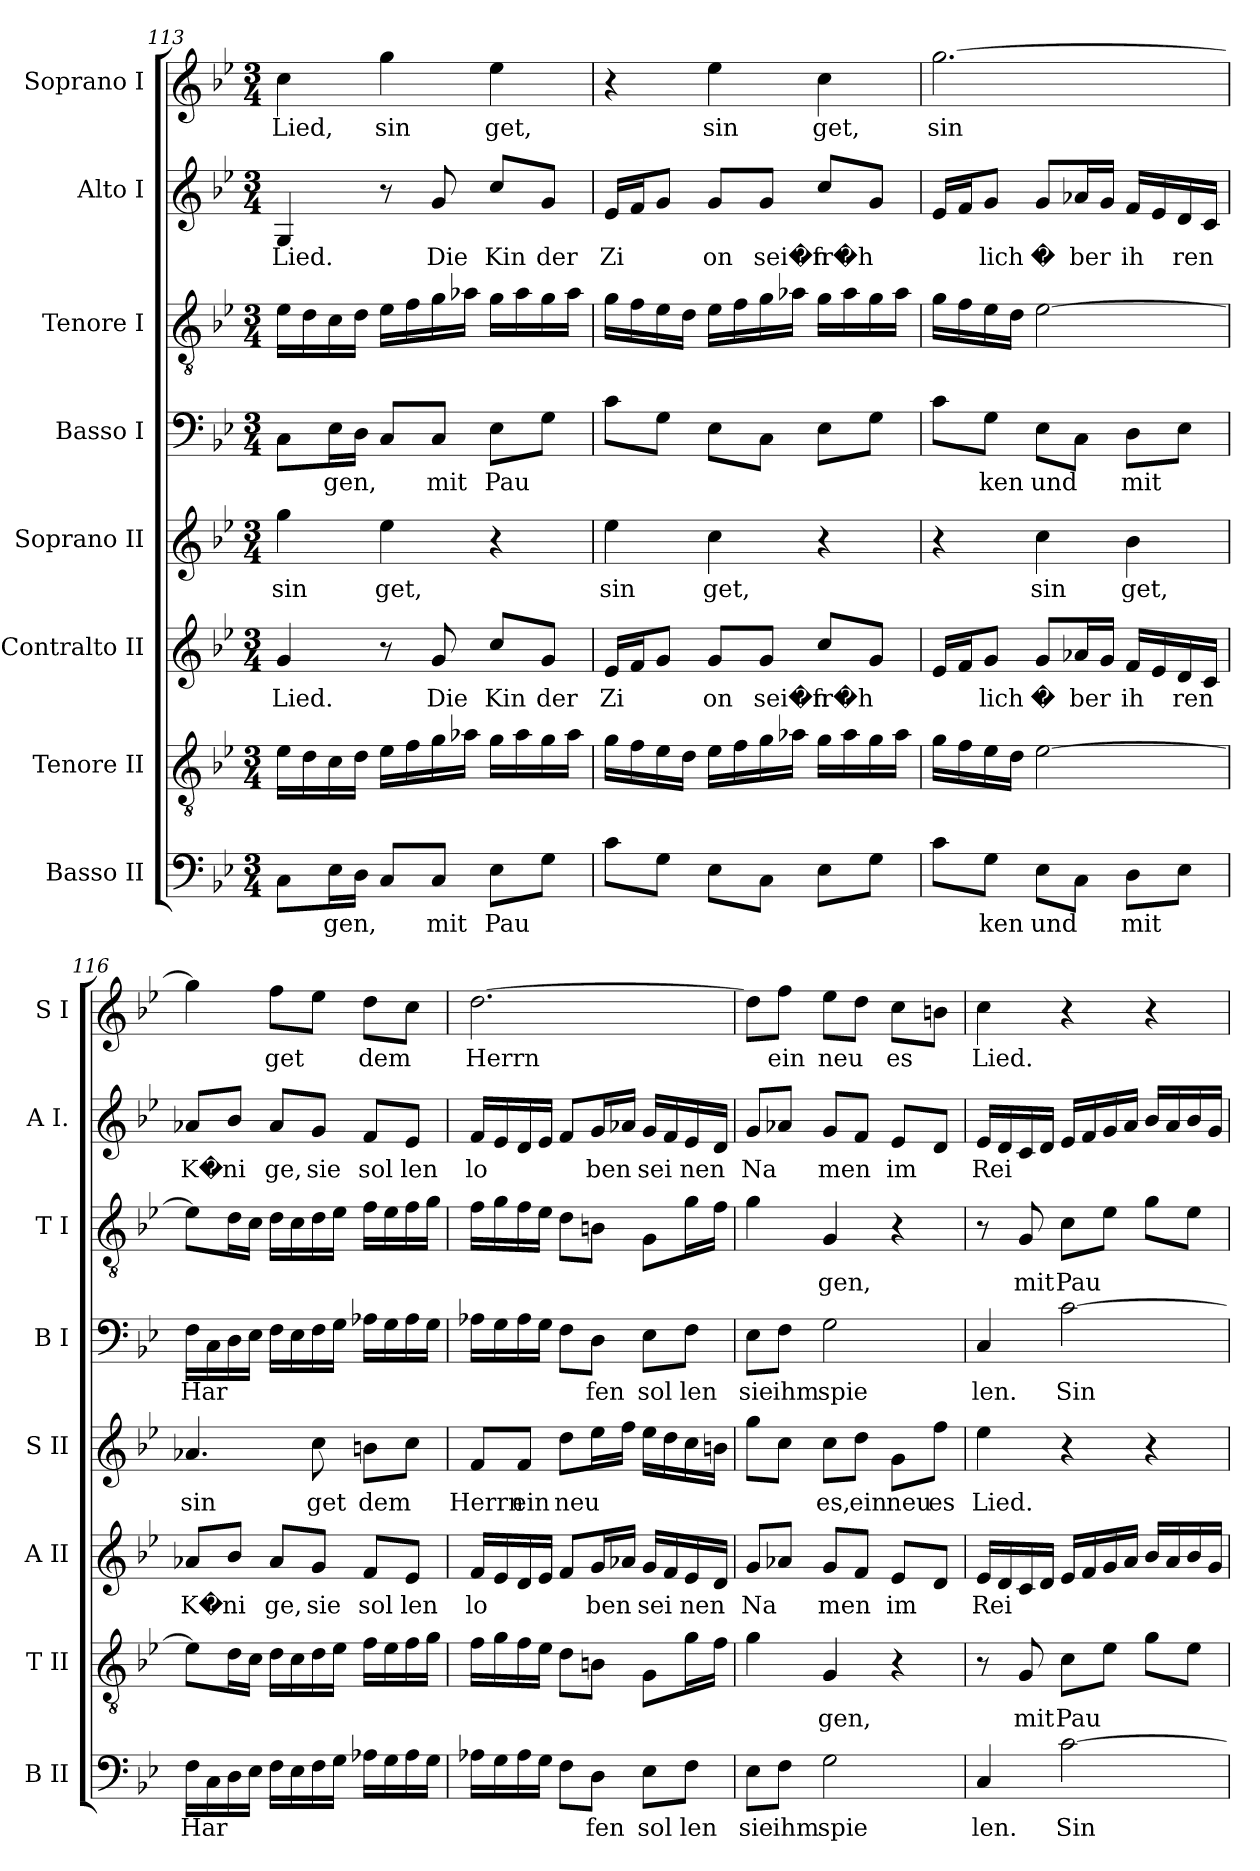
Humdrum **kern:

**kern	**text	**kern	**text	**kern	**text	**kern	**text	**kern	**text	**kern	**text	**kern	**text	**kern	**text
*part8	*part8	*part7	*part7	*part6	*part6	*part5	*part5	*part4	*part4	*part3	*part3	*part2	*part2	*part1	*part1
*staff8	*staff8	*staff7	*staff7	*staff6	*staff6	*staff5	*staff5	*staff4	*staff4	*staff3	*staff3	*staff2	*staff2	*staff1	*staff1
*I"Basso II	*	*I"Tenore II	*	*I"Contralto II	*	*I"Soprano II	*	*I"Basso I	*	*I"Tenore I	*	*I"Alto I	*	*I"Soprano I	*
*I'B II	*	*I'T II	*	*I'A II	*	*I'S II	*	*I'B I	*	*I'T I	*	*I'A I.	*	*I'S I	*
!!LO:PB:g=z
*clefF4	*	*clefGv2	*	*clefG2	*	*clefG2	*	*clefF4	*	*clefGv2	*	*clefG2	*	*clefG2	*
*k[b-e-]	*	*k[b-e-]	*	*k[b-e-]	*	*k[b-e-]	*	*k[b-e-]	*	*k[b-e-]	*	*k[b-e-]	*	*k[b-e-]	*
*M3/4	*	*M3/4	*	*M3/4	*	*M3/4	*	*M3/4	*	*M3/4	*	*M3/4	*	*M3/4	*
=113	=113	=113	=113	=113	=113	=113	=113	=113	=113	=113	=113	=113	=113	=113	=113
!	!	!	!	!	!LO:LY:b	!	!LO:LY:b	!	!	!	!	!	!LO:LY:b	!	!LO:LY:b
8C\L	.	16e-\LL	.	4g/	Lied.	4gg\	sin	8C\L	.	16e-\LL	.	4G/	Lied.	4cc\	Lied,
.	.	16d\	.	.	.	.	.	.	.	16d\	.	.	.	.	.
!	!LO:LY:b	!	!	!	!	!	!	!	!LO:LY:b	!	!	!	!	!	!
16E-\L	gen,	16c\	.	.	.	.	.	16E-\L	gen,	16c\	.	.	.	.	.
16D\JJ	.	16d\JJ	.	.	.	.	.	16D\JJ	.	16d\JJ	.	.	.	.	.
!	!	!	!	!	!	!	!LO:LY:b	!	!	!	!	!	!	!	!LO:LY:b
8C/L	.	16e-\LL	.	8r	.	4ee-\	get,	8C/L	.	16e-\LL	.	8r	.	4gg\	sin
.	.	16f\	.	.	.	.	.	.	.	16f\	.	.	.	.	.
!	!LO:LY:b	!	!	!	!LO:LY:b	!	!	!	!LO:LY:b	!	!	!	!LO:LY:b	!	!
8C/J	mit	16g\	.	8g/	Die	.	.	8C/J	mit	16g\	.	8g/	Die	.	.
.	.	16a-X\JJ	.	.	.	.	.	.	.	16a-X\JJ	.	.	.	.	.
!	!LO:LY:b	!	!	!	!LO:LY:b	!	!	!	!LO:LY:b	!	!	!	!LO:LY:b	!	!LO:LY:b
8E-\L	Pau	16g\LL	.	8cc/L	Kin	4r	.	8E-\L	Pau	16g\LL	.	8cc/L	Kin	4ee-\	get,
.	.	16a-\	.	.	.	.	.	.	.	16a-\	.	.	.	.	.
!	!	!	!	!	!LO:LY:b	!	!	!	!	!	!	!	!LO:LY:b	!	!
8G\J	.	16g\	.	8g/J	der	.	.	8G\J	.	16g\	.	8g/J	der	.	.
.	.	16a-\JJ	.	.	.	.	.	.	.	16a-\JJ	.	.	.	.	.
=114	=114	=114	=114	=114	=114	=114	=114	=114	=114	=114	=114	=114	=114	=114	=114
!	!	!	!	!	!LO:LY:b	!	!LO:LY:b	!	!	!	!	!	!LO:LY:b	!	!
8c\L	.	16g\LL	.	16e-/LL	Zi	4ee-\	sin	8c\L	.	16g\LL	.	16e-/LL	Zi	4r	.
.	.	16f\	.	16f/J	.	.	.	.	.	16f\	.	16f/J	.	.	.
8G\J	.	16e-\	.	8g/J	.	.	.	8G\J	.	16e-\	.	8g/J	.	.	.
.	.	16d\JJ	.	.	.	.	.	.	.	16d\JJ	.	.	.	.	.
!	!	!	!	!	!LO:LY:b	!	!LO:LY:b	!	!	!	!	!	!LO:LY:b	!	!LO:LY:b
8E-\L	.	16e-\LL	.	8g/L	on	4cc\	get,	8E-\L	.	16e-\LL	.	8g/L	on	4ee-\	sin
.	.	16f\	.	.	.	.	.	.	.	16f\	.	.	.	.	.
!	!	!	!	!	!LO:LY:b	!	!	!	!	!	!	!	!LO:LY:b	!	!
8C\J	.	16g\	.	8g/J	sei�n	.	.	8C\J	.	16g\	.	8g/J	sei�n	.	.
.	.	16a-X\JJ	.	.	.	.	.	.	.	16a-X\JJ	.	.	.	.	.
!	!	!	!	!	!LO:LY:b	!	!	!	!	!	!	!	!LO:LY:b	!	!LO:LY:b
8E-\L	.	16g\LL	.	8cc/L	fr�h	4r	.	8E-\L	.	16g\LL	.	8cc/L	fr�h	4cc\	get,
.	.	16a-\	.	.	.	.	.	.	.	16a-\	.	.	.	.	.
8G\J	.	16g\	.	8g/J	.	.	.	8G\J	.	16g\	.	8g/J	.	.	.
.	.	16a-\JJ	.	.	.	.	.	.	.	16a-\JJ	.	.	.	.	.
=115	=115	=115	=115	=115	=115	=115	=115	=115	=115	=115	=115	=115	=115	=115	=115
!	!	!	!	!	!	!	!	!	!	!	!	!	!	!	!LO:LY:b
8c\L	.	16g\LL	.	16e-/LL	.	4r	.	8c\L	.	16g\LL	.	16e-/LL	.	[2.gg\	sin
.	.	16f\	.	16f/J	.	.	.	.	.	16f\	.	16f/J	.	.	.
!	!LO:LY:b	!	!	!	!LO:LY:b	!	!	!	!LO:LY:b	!	!	!	!LO:LY:b	!	!
8G\J	ken	16e-\	.	8g/J	lich	.	.	8G\J	ken	16e-\	.	8g/J	lich	.	.
.	.	16d\JJ	.	.	.	.	.	.	.	16d\JJ	.	.	.	.	.
!	!LO:LY:b	!	!	!	!LO:LY:b	!	!LO:LY:b	!	!LO:LY:b	!	!	!	!LO:LY:b	!	!
8E-\L	und	[2e-\	.	8g/L	�	4cc\	sin	8E-\L	und	[2e-\	.	8g/L	�	.	.
!	!	!	!	!	!LO:LY:b	!	!	!	!	!	!	!	!LO:LY:b	!	!
8C\J	.	.	.	16a-X/L	ber	.	.	8C\J	.	.	.	16a-X/L	ber	.	.
.	.	.	.	16g/JJ	.	.	.	.	.	.	.	16g/JJ	.	.	.
!	!LO:LY:b	!	!	!	!LO:LY:b	!	!LO:LY:b	!	!LO:LY:b	!	!	!	!LO:LY:b	!	!
8D\L	mit	.	.	16f/LL	ih	4b-\	get,	8D\L	mit	.	.	16f/LL	ih	.	.
.	.	.	.	16e-/	.	.	.	.	.	.	.	16e-/	.	.	.
!	!	!	!	!	!LO:LY:b	!	!	!	!	!	!	!	!LO:LY:b	!	!
8E-\J	.	.	.	16d/	ren	.	.	8E-\J	.	.	.	16d/	ren	.	.
.	.	.	.	16c/JJ	.	.	.	.	.	.	.	16c/JJ	.	.	.
!!LO:PB:g=z
=116	=116	=116	=116	=116	=116	=116	=116	=116	=116	=116	=116	=116	=116	=116	=116
!	!LO:LY:b	!	!	!	!LO:LY:b	!	!LO:LY:b	!	!LO:LY:b	!	!	!	!LO:LY:b	!	!
16F\LL	Har	8e-\L]	.	8a-X/L	K�	4.a-X/	sin	16F\LL	Har	8e-\L]	.	8a-X/L	K�	4gg\]	.
16C\	.	.	.	.	.	.	.	16C\	.	.	.	.	.	.	.
!	!	!	!	!	!LO:LY:b	!	!	!	!	!	!	!	!LO:LY:b	!	!
16D\	.	16d\L	.	8b-/J	ni	.	.	16D\	.	16d\L	.	8b-/J	ni	.	.
16E-\JJ	.	16c\JJ	.	.	.	.	.	16E-\JJ	.	16c\JJ	.	.	.	.	.
!	!	!	!	!	!LO:LY:b	!	!	!	!	!	!	!	!LO:LY:b	!	!LO:LY:b
16F\LL	.	16d\LL	.	8a-/L	ge,	.	.	16F\LL	.	16d\LL	.	8a-/L	ge,	8ff\L	get
16E-\	.	16c\	.	.	.	.	.	16E-\	.	16c\	.	.	.	.	.
!	!	!	!	!	!LO:LY:b	!	!LO:LY:b	!	!	!	!	!	!LO:LY:b	!	!
16F\	.	16d\	.	8g/J	sie	8cc\	get	16F\	.	16d\	.	8g/J	sie	8ee-\J	.
16G\JJ	.	16e-\JJ	.	.	.	.	.	16G\JJ	.	16e-\JJ	.	.	.	.	.
!	!	!	!	!	!LO:LY:b	!	!LO:LY:b	!	!	!	!	!	!LO:LY:b	!	!LO:LY:b
16A-X\LL	.	16f\LL	.	8f/L	sol	8bn\L	dem	16A-X\LL	.	16f\LL	.	8f/L	sol	8dd\L	dem
16G\	.	16e-\	.	.	.	.	.	16G\	.	16e-\	.	.	.	.	.
!	!	!	!	!	!LO:LY:b	!	!	!	!	!	!	!	!LO:LY:b	!	!
16A-\	.	16f\	.	8e-/J	len	8cc\J	.	16A-\	.	16f\	.	8e-/J	len	8cc\J	.
16G\JJ	.	16g\JJ	.	.	.	.	.	16G\JJ	.	16g\JJ	.	.	.	.	.
=117	=117	=117	=117	=117	=117	=117	=117	=117	=117	=117	=117	=117	=117	=117	=117
!	!	!	!	!	!LO:LY:b	!	!LO:LY:b	!	!	!	!	!	!LO:LY:b	!	!LO:LY:b
16A-X\LL	.	16f\LL	.	16f/LL	lo	8f/L	Herrn	16A-X\LL	.	16f\LL	.	16f/LL	lo	[2.dd\	Herrn
16G\	.	16g\	.	16e-/	.	.	.	16G\	.	16g\	.	16e-/	.	.	.
!	!	!	!	!	!	!	!LO:LY:b	!	!	!	!	!	!	!	!
16A-\	.	16f\	.	16d/	.	8f/J	ein	16A-\	.	16f\	.	16d/	.	.	.
16G\JJ	.	16e-\JJ	.	16e-/JJ	.	.	.	16G\JJ	.	16e-\JJ	.	16e-/JJ	.	.	.
!	!	!	!	!	!	!	!LO:LY:b	!	!	!	!	!	!	!	!
8F\L	.	8d\L	.	8f/L	.	8dd\L	neu	8F\L	.	8d\L	.	8f/L	.	.	.
!	!LO:LY:b	!	!	!	!LO:LY:b	!	!	!	!LO:LY:b	!	!	!	!LO:LY:b	!	!
8D\J	fen	8Bn\J	.	16g/L	ben	16ee-\L	.	8D\J	fen	8Bn\J	.	16g/L	ben	.	.
.	.	.	.	16a-X/JJ	.	16ff\JJ	.	.	.	.	.	16a-X/JJ	.	.	.
!	!LO:LY:b	!	!	!	!LO:LY:b	!	!	!	!LO:LY:b	!	!	!	!LO:LY:b	!	!
8E-\L	sol	8G\L	.	16g/LL	sei	16ee-\LL	.	8E-\L	sol	8G\L	.	16g/LL	sei	.	.
.	.	.	.	16f/	.	16dd\	.	.	.	.	.	16f/	.	.	.
!	!LO:LY:b	!	!	!	!LO:LY:b	!	!	!	!LO:LY:b	!	!	!	!LO:LY:b	!	!
8F\J	len	16g\L	.	16e-/	nen	16cc\	.	8F\J	len	16g\L	.	16e-/	nen	.	.
.	.	16f\JJ	.	16d/JJ	.	16bn\JJ	.	.	.	16f\JJ	.	16d/JJ	.	.	.
=118	=118	=118	=118	=118	=118	=118	=118	=118	=118	=118	=118	=118	=118	=118	=118
!	!LO:LY:b	!	!	!	!LO:LY:b	!	!	!	!LO:LY:b	!	!	!	!LO:LY:b	!	!
8E-\L	sie	4g\	.	8g/L	Na	8gg\L	.	8E-\L	sie	4g\	.	8g/L	Na	8dd\L]	.
!	!LO:LY:b	!	!	!	!	!	!	!	!LO:LY:b	!	!	!	!	!	!LO:LY:b
8F\J	ihm	.	.	8a-X/J	.	8cc\J	.	8F\J	ihm	.	.	8a-X/J	.	8ff\J	ein
!	!LO:LY:b	!	!LO:LY:b	!	!LO:LY:b	!	!LO:LY:b	!	!LO:LY:b	!	!LO:LY:b	!	!LO:LY:b	!	!LO:LY:b
2G\	spie	4G/	gen,	8g/L	men	8cc\L	es,	2G\	spie	4G/	gen,	8g/L	men	8ee-\L	neu
!	!	!	!	!	!	!	!LO:LY:b	!	!	!	!	!	!	!	!
.	.	.	.	8f/J	.	8dd\J	ein	.	.	.	.	8f/J	.	8dd\J	.
!	!	!	!	!	!LO:LY:b	!	!LO:LY:b	!	!	!	!	!	!LO:LY:b	!	!LO:LY:b
.	.	4r	.	8e-/L	im	8g\L	neu	.	.	4r	.	8e-/L	im	8cc\L	es
!	!	!	!	!	!	!	!LO:LY:b	!	!	!	!	!	!	!	!
.	.	.	.	8d/J	.	8ff\J	es	.	.	.	.	8d/J	.	8bn\J	.
!!LO:PB:g=z
=119	=119	=119	=119	=119	=119	=119	=119	=119	=119	=119	=119	=119	=119	=119	=119
!	!LO:LY:b	!	!	!	!LO:LY:b	!	!LO:LY:b	!	!LO:LY:b	!	!	!	!LO:LY:b	!	!LO:LY:b
4C/	len.	8r	.	16e-/LL	Rei	4ee-\	Lied.	4C/	len.	8r	.	16e-/LL	Rei	4cc\	Lied.
.	.	.	.	16d/	.	.	.	.	.	.	.	16d/	.	.	.
!	!	!	!LO:LY:b	!	!	!	!	!	!	!	!LO:LY:b	!	!	!	!
.	.	8G/	mit	16c/	.	.	.	.	.	8G/	mit	16c/	.	.	.
.	.	.	.	16d/JJ	.	.	.	.	.	.	.	16d/JJ	.	.	.
!	!LO:LY:b	!	!LO:LY:b	!	!	!	!	!	!LO:LY:b	!	!LO:LY:b	!	!	!	!
[2c\	Sin_	8c\L	Pau	16e-/LL	.	4r	.	[2c\	Sin_	8c\L	Pau	16e-/LL	.	4r	.
.	.	.	.	16f/	.	.	.	.	.	.	.	16f/	.	.	.
.	.	8e-\J	.	16g/	.	.	.	.	.	8e-\J	.	16g/	.	.	.
.	.	.	.	16a/JJ	.	.	.	.	.	.	.	16a/JJ	.	.	.
.	.	8g\L	.	16b-/LL	.	4r	.	.	.	8g\L	.	16b-/LL	.	4r	.
.	.	.	.	16a/	.	.	.	.	.	.	.	16a/	.	.	.
.	.	8e-\J	.	16b-/	.	.	.	.	.	8e-\J	.	16b-/	.	.	.
.	.	.	.	16g/JJ	.	.	.	.	.	.	.	16g/JJ	.	.	.
=	=	=	=	=	=	=	=	=	=	=	=	=	=	=	=
*-	*-	*-	*-	*-	*-	*-	*-	*-	*-	*-	*-	*-	*-	*-	*-
